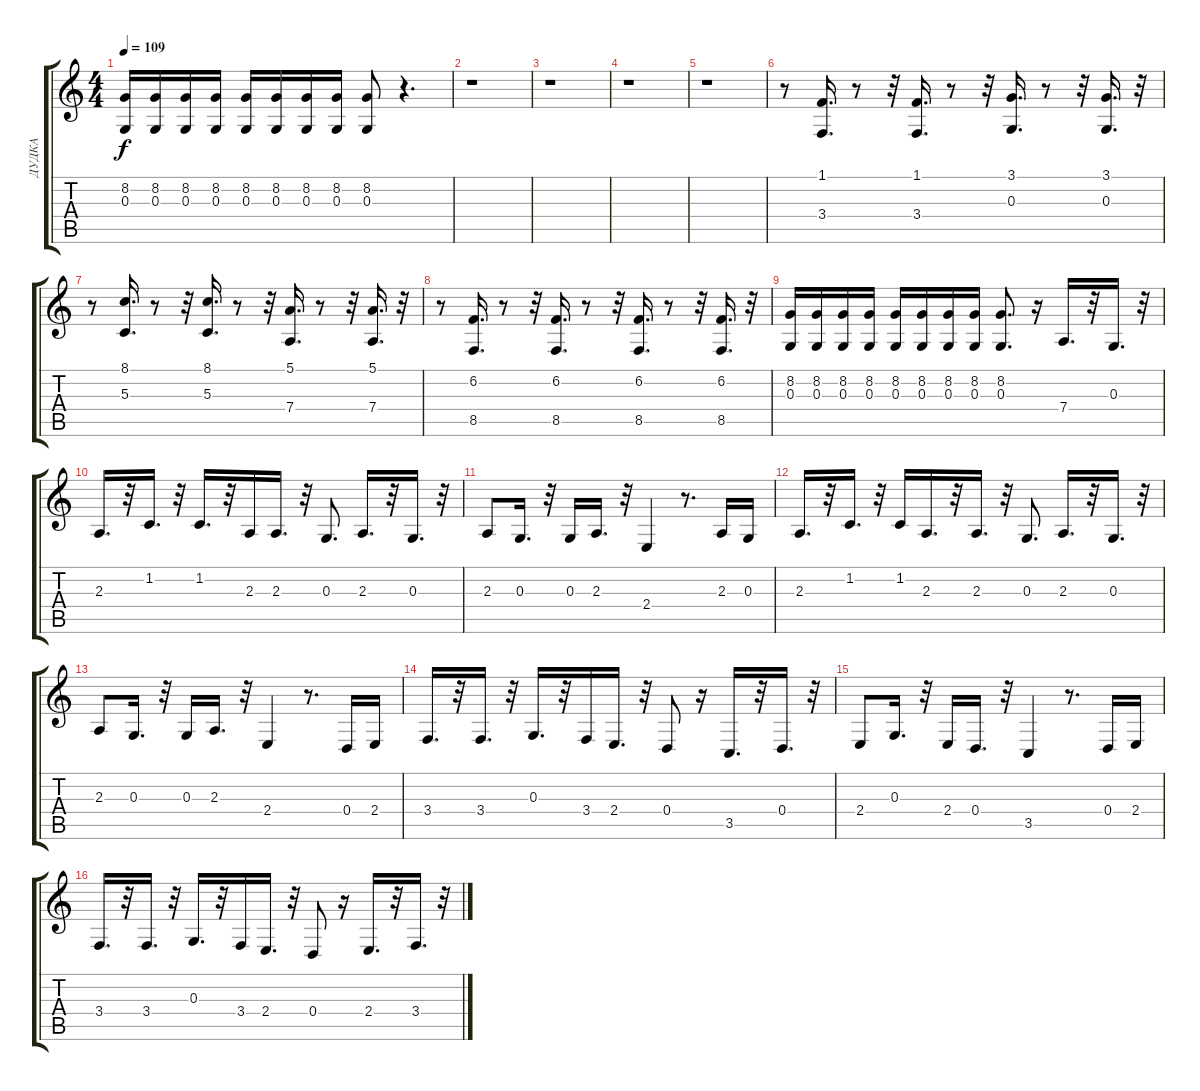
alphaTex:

\track ("ДУДКА" "ДУДКА") {instrument trombone}
\staff {score tabs}
\tuning (E4 B3 G3 D3 A2 E2) {hide}
\ts (4 4)
\tempo 109
\clef g2
\ks c
(8.2 0.3).16{dy f} (8.2 0.3).16 (8.2 0.3).16 (8.2 0.3).16 (8.2 0.3).16 (8.2 0.3).16 (8.2 0.3).16 (8.2 0.3).16 (8.2 0.3).8 r.4{d} |
r.1 |
r.1 |
r.1 |
r.1 |
r.8 (1.1 3.4).16{d} r.8 r.32 (1.1 3.4).16{d} r.8 r.32 (3.1 0.3).16{d} r.8 r.32 (3.1 0.3).16{d} r.32 |
r.8 (8.1 5.3).16{d} r.8 r.32 (8.1 5.3).16{d} r.8 r.32 (5.1 7.4).16{d} r.8 r.32 (5.1 7.4).16{d} r.32 |
r.8 (6.2 8.5).16{d} r.8 r.32 (6.2 8.5).16{d} r.8 r.32 (6.2 8.5).16{d} r.8 r.32 (6.2 8.5).16{d} r.32 |
(8.2 0.3).16 (8.2 0.3).16 (8.2 0.3).16 (8.2 0.3).16 (8.2 0.3).16 (8.2 0.3).16 (8.2 0.3).16 (8.2 0.3).16 (8.2 0.3).8{d} r.16 7.4.16{d} r.32 0.3.16{d} r.32 |
2.3.16{d} r.32 1.2.16{d} r.32 1.2.16{d} r.32 2.3.16 2.3.16{d} r.32 0.3.8{d} 2.3.16{d} r.32 0.3.16{d} r.32 |
2.3.8 0.3.16{d} r.32 0.3.16 2.3.16{d} r.32 2.4.4 r.8{d} 2.3.16 0.3.16 |
2.3.16{d} r.32 1.2.16{d} r.32 1.2.16 2.3.16{d} r.32 2.3.16{d} r.32 0.3.8{d} 2.3.16{d} r.32 0.3.16{d} r.32 |
2.3.8 0.3.16{d} r.32 0.3.16 2.3.16{d} r.32 2.4.4 r.8{d} 0.4.16 2.4.16 |
3.4.16{d} r.32 3.4.16{d} r.32 0.3.16{d} r.32 3.4.16 2.4.16{d} r.32 0.4.8 r.16 3.5.16{d} r.32 0.4.16{d} r.32 |
2.4.8 0.3.16{d} r.32 2.4.16 0.4.16{d} r.32 3.5.4 r.8{d} 0.4.16 2.4.16 |
3.4.16{d} r.32 3.4.16{d} r.32 0.3.16{d} r.32 3.4.16 2.4.16{d} r.32 0.4.8 r.16 2.4.16{d} r.32 3.4.16{d} r.32
